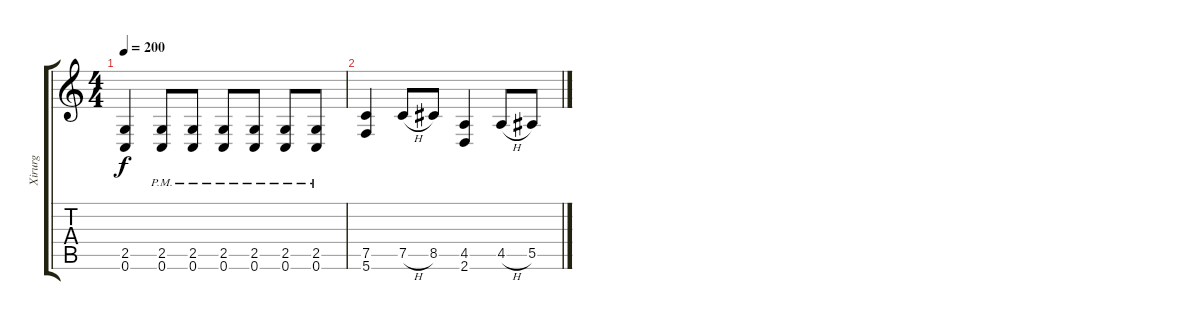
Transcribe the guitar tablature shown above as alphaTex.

\track ("Xirurg" "Xirurg") {instrument distortionguitar}
\staff {score tabs}
\tuning (C4 G3 Eb3 Bb2 F2 C2) {hide}
\ts (4 4)
\tempo 200
\clef g2
\ks c
(2.5 0.6).4{dy f} (2.5{pm} 0.6{pm}).8 (2.5{pm} 0.6{pm}).8 (2.5{pm} 0.6{pm}).8 (2.5{pm} 0.6{pm}).8 (2.5{pm} 0.6{pm}).8 (2.5{pm} 0.6{pm}).8 |
(7.5 5.6).4 7.5{h}.8 8.5.8 (4.5 2.6).4 4.5{h}.8 5.5.8
